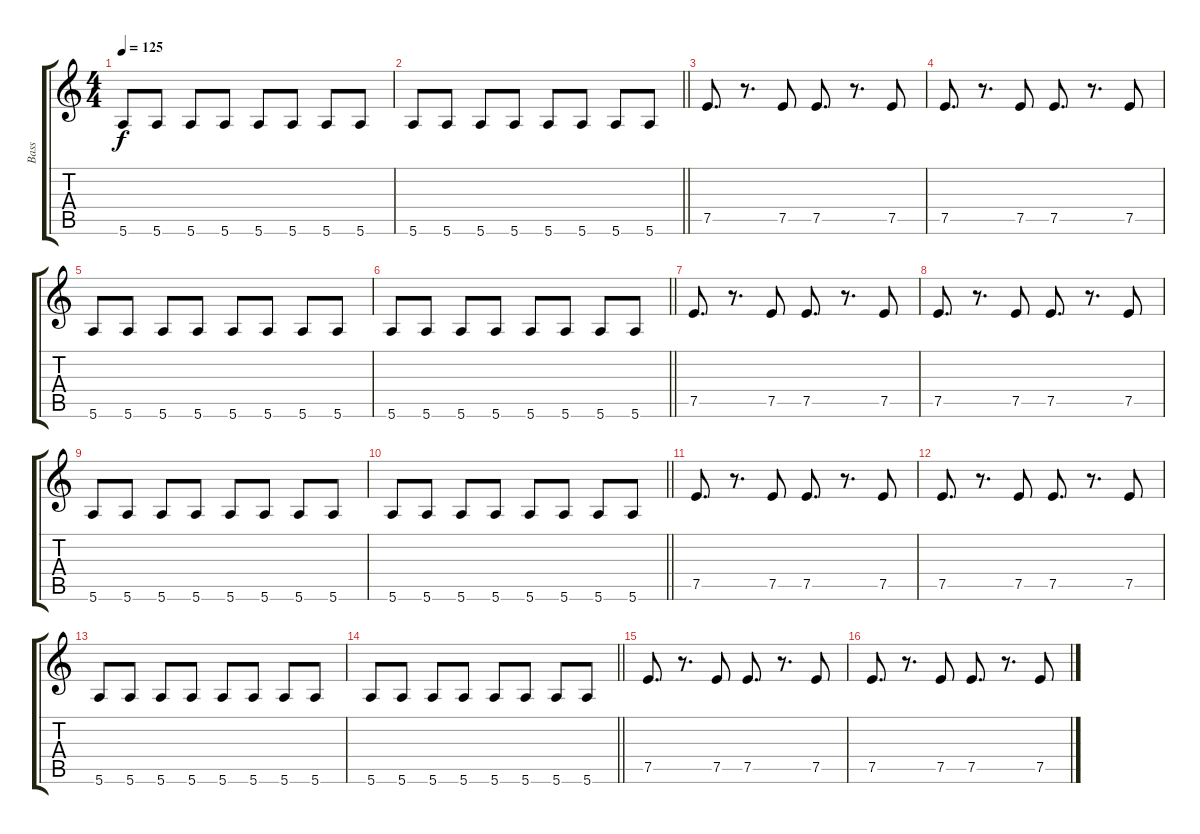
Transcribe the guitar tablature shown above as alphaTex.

\track ("Bass" "Bass") {instrument electricbasspick}
\staff {score tabs}
\tuning (E4 B3 G3 D3 A2 E2) {hide}
\ts (4 4)
\tempo 125
\clef g2
\ks c
5.6.8{dy f} 5.6.8 5.6.8 5.6.8 5.6.8 5.6.8 5.6.8 5.6.8 |
\barLineRight lightlight
5.6.8 5.6.8 5.6.8 5.6.8 5.6.8 5.6.8 5.6.8 5.6.8 |
7.5.8{d} r.8{d} 7.5.8 7.5.8{d} r.8{d} 7.5.8 |
7.5.8{d} r.8{d} 7.5.8 7.5.8{d} r.8{d} 7.5.8 |
5.6.8 5.6.8 5.6.8 5.6.8 5.6.8 5.6.8 5.6.8 5.6.8 |
\barLineRight lightlight
5.6.8 5.6.8 5.6.8 5.6.8 5.6.8 5.6.8 5.6.8 5.6.8 |
7.5.8{d} r.8{d} 7.5.8 7.5.8{d} r.8{d} 7.5.8 |
7.5.8{d} r.8{d} 7.5.8 7.5.8{d} r.8{d} 7.5.8 |
5.6.8 5.6.8 5.6.8 5.6.8 5.6.8 5.6.8 5.6.8 5.6.8 |
\barLineRight lightlight
5.6.8 5.6.8 5.6.8 5.6.8 5.6.8 5.6.8 5.6.8 5.6.8 |
7.5.8{d} r.8{d} 7.5.8 7.5.8{d} r.8{d} 7.5.8 |
7.5.8{d} r.8{d} 7.5.8 7.5.8{d} r.8{d} 7.5.8 |
5.6.8 5.6.8 5.6.8 5.6.8 5.6.8 5.6.8 5.6.8 5.6.8 |
\barLineRight lightlight
5.6.8 5.6.8 5.6.8 5.6.8 5.6.8 5.6.8 5.6.8 5.6.8 |
7.5.8{d} r.8{d} 7.5.8 7.5.8{d} r.8{d} 7.5.8 |
7.5.8{d} r.8{d} 7.5.8 7.5.8{d} r.8{d} 7.5.8
